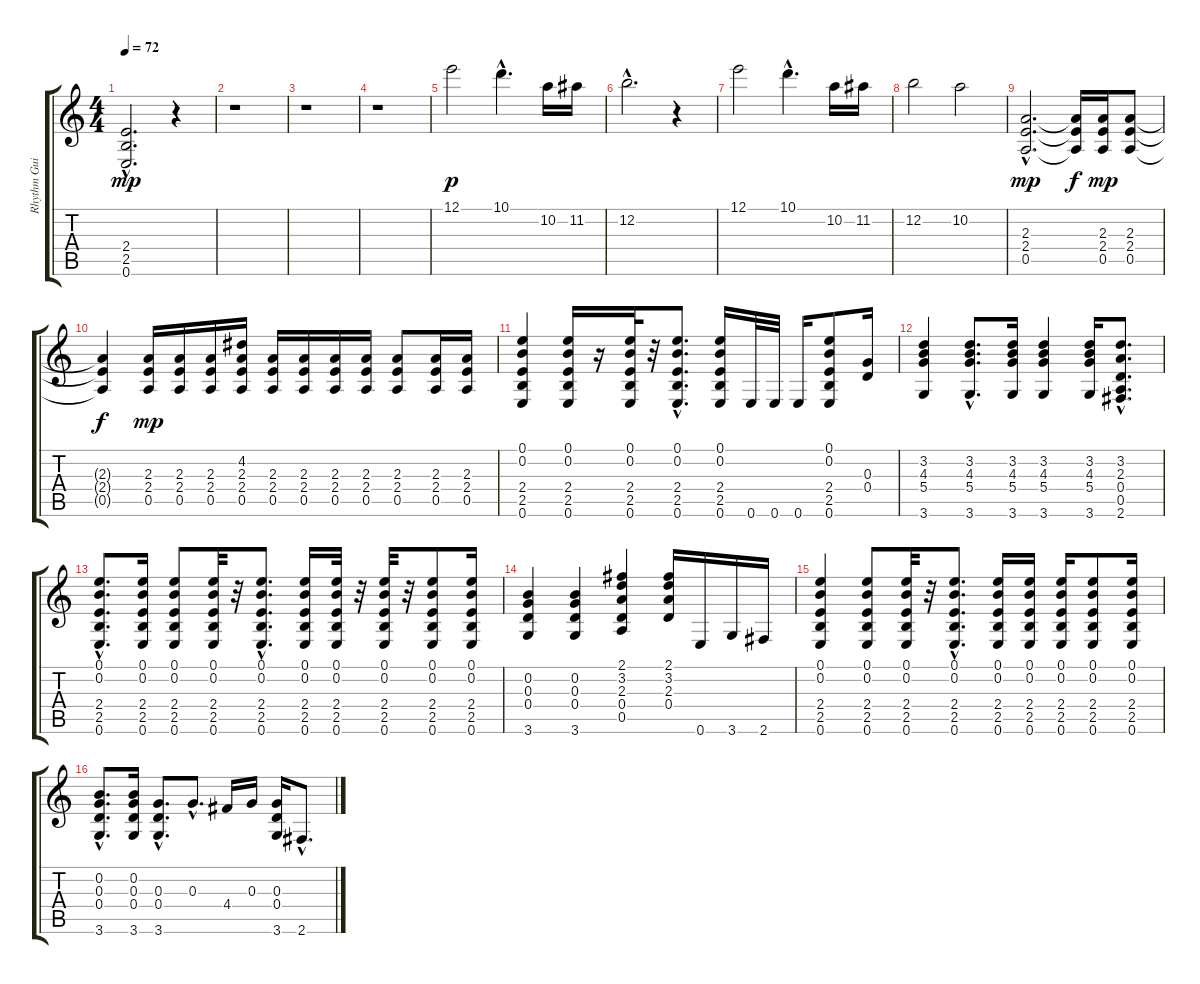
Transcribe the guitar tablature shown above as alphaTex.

\track ("Rhythm Guitar: Izzy" "Rhythm Gui") {instrument overdrivenguitar}
\staff {score tabs}
\tuning (E4 B3 G3 D3 A2 E2) {hide}
\ts (4 4)
\tempo 72
\clef g2
\ks c
(2.4{hac} 2.5{hac} 0.6{hac}).2{d dy mp} r.4 |
r.1 |
r.1 |
r.1 |
12.1.2{dy p} 10.1{hac}.4{d} 10.2.16 11.2.16 |
12.2{hac}.2{d} r.4 |
12.1.2 10.1{hac}.4{d} 10.2.16 11.2.16 |
12.2.2 10.2.2 |
(2.3{hac} 2.4{hac} 0.5{hac}).2{d dy mp} (2.3{t} 2.4{t} 0.5{t}).16{dy f} (2.3 2.4 0.5).16{dy mp} (2.3 2.4 0.5).8 |
(2.3{t} 2.4{t} 0.5{t}).4{dy f} (2.3 2.4 0.5).16{dy mp} (2.3 2.4 0.5).16 (2.3 2.4 0.5).16 (4.2 2.3 2.4 0.5).16 (2.3 2.4 0.5).16 (2.3 2.4 0.5).16 (2.3 2.4 0.5).16 (2.3 2.4 0.5).16 (2.3 2.4 0.5).8 (2.3 2.4 0.5).16 (2.3 2.4 0.5).16 |
(0.1 0.2 2.4 2.5 0.6).4 (0.1 0.2 2.4 2.5 0.6).16 r.16 (0.1 0.2 2.4 2.5 0.6).32 r.32 (0.1{hac} 0.2{hac} 2.4{hac} 2.5{hac} 0.6{hac}).8{d} (0.1 0.2 2.4 2.5 0.6).16 0.6.32 0.6.32 0.6.16 (0.1 0.2 2.4 2.5 0.6).8 (0.3 0.4).16 |
(3.2 4.3 5.4 3.6).4 (3.2{hac} 4.3{hac} 5.4{hac} 3.6{hac}).8{d} (3.2 4.3 5.4 3.6).16 (3.2 4.3 5.4 3.6).4 (3.2 4.3 5.4 3.6).16 (3.2{hac} 2.3{hac} 0.4{hac} 0.5{hac} 2.6{hac}).8{d} |
(0.1{hac} 0.2{hac} 2.4{hac} 2.5{hac} 0.6{hac}).8{d} (0.1 0.2 2.4 2.5 0.6).16 (0.1 0.2 2.4 2.5 0.6).8 (0.1 0.2 2.4 2.5 0.6).32 r.32 (0.1{hac} 0.2{hac} 2.4{hac} 2.5{hac} 0.6{hac}).8{d} (0.1 0.2 2.4 2.5 0.6).16 (0.1 0.2 2.4 2.5 0.6).32 r.32 (0.1 0.2 2.4 2.5 0.6).32 r.32 (0.1 0.2 2.4 2.5 0.6).8 (0.1 0.2 2.4 2.5 0.6).16 |
(0.2 0.3 0.4 3.6).4 (0.2 0.3 0.4 3.6).4 (2.1 3.2 2.3 0.4 0.5).4 (2.1 3.2 2.3 0.4).16 0.6.16 3.6.16 2.6.16 |
(0.1 0.2 2.4 2.5 0.6).4 (0.1 0.2 2.4 2.5 0.6).8 (0.1 0.2 2.4 2.5 0.6).32 r.32 (0.1{hac} 0.2{hac} 2.4{hac} 2.5{hac} 0.6{hac}).8{d} (0.1 0.2 2.4 2.5 0.6).16 (0.1 0.2 2.4 2.5 0.6).16 (0.1 0.2 2.4 2.5 0.6).16 (0.1 0.2 2.4 2.5 0.6).8 (0.1 0.2 2.4 2.5 0.6).16 |
(0.2{hac} 0.3{hac} 0.4{hac} 3.6{hac}).8{d} (0.2 0.3 0.4 3.6).16 (0.3{hac} 0.4{hac} 3.6{hac}).8{d} 0.3{hac}.8{d} 4.4.16 0.3.16 (0.3 0.4 3.6).16 2.6{hac}.8{d}
